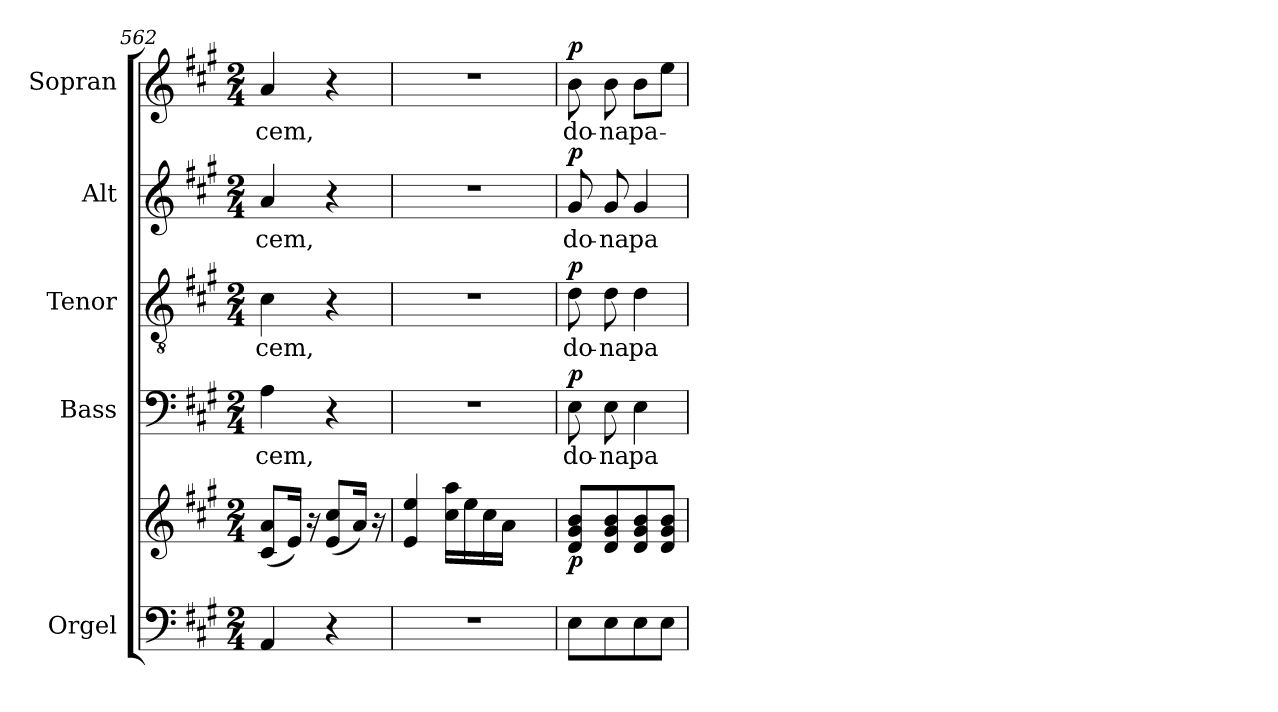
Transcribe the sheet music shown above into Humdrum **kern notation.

**kern	**kern	**dynam	**kern	**text	**dynam	**kern	**text	**dynam	**kern	**text	**dynam	**kern	**text	**dynam
*part5	*part5	*part5	*part4	*part4	*part4	*part3	*part3	*part3	*part2	*part2	*part2	*part1	*part1	*part1
*staff6	*staff5	*staff5/6	*staff4	*staff4	*staff4	*staff3	*staff3	*staff3	*staff2	*staff2	*staff2	*staff1	*staff1	*staff1
*I"Orgel	*	*	*I"Bass	*	*	*I"Tenor	*	*	*I"Alt	*	*	*I"Sopran	*	*
*I'Org.	*	*	*I'B.	*	*	*I'T.	*	*	*I'A.	*	*	*I'S.	*	*
*clefF4	*clefG2	*	*clefF4	*	*	*clefGv2	*	*	*clefG2	*	*	*clefG2	*	*
*k[f#c#g#]	*k[f#c#g#]	*	*k[f#c#g#]	*	*	*k[f#c#g#]	*	*	*k[f#c#g#]	*	*	*k[f#c#g#]	*	*
*A:	*A:	*	*A:	*	*	*A:	*	*	*A:	*	*	*A:	*	*
*M2/4	*M2/4	*	*M2/4	*	*	*M2/4	*	*	*M2/4	*	*	*M2/4	*	*
=562	=562	=562	=562	=562	=562	=562	=562	=562	=562	=562	=562	=562	=562	=562
!	!	!	!	!LO:LY:b	!	!	!LO:LY:b	!	!	!LO:LY:b	!	!	!LO:LY:b	!
4AA/	(<8c#/ 8a/L	.	4A\	-cem,	.	4c#\	-cem,	.	4a/	-cem,	.	4a/	-cem,	.
.	16e/Jk)	.	.	.	.	.	.	.	.	.	.	.	.	.
.	16r	.	.	.	.	.	.	.	.	.	.	.	.	.
4r	(<8e/ 8cc#/L	.	4r	.	.	4r	.	.	4r	.	.	4r	.	.
.	16a/Jk)	.	.	.	.	.	.	.	.	.	.	.	.	.
.	16r	.	.	.	.	.	.	.	.	.	.	.	.	.
=563	=563	=563	=563	=563	=563	=563	=563	=563	=563	=563	=563	=563	=563	=563
2r	4e/ 4ee/	.	2r	.	.	2r	.	.	2r	.	.	2r	.	.
.	16cc#\ 16aa\LL	.	.	.	.	.	.	.	.	.	.	.	.	.
.	16ee\	.	.	.	.	.	.	.	.	.	.	.	.	.
.	16cc#\	.	.	.	.	.	.	.	.	.	.	.	.	.
.	16a\JJ	.	.	.	.	.	.	.	.	.	.	.	.	.
!!LO:LB:g=z
=564	=564	=564	=564	=564	=564	=564	=564	=564	=564	=564	=564	=564	=564	=564
!	!	!LO:DY:b	!	!LO:LY:b	!LO:DY:a	!	!LO:LY:b	!LO:DY:a	!	!LO:LY:b	!LO:DY:a	!	!LO:LY:b	!LO:DY:a
8E\L	8d/ 8g#/ 8b/L	p	8E\	do-	p	8d\	do-	p	8g#/	do-	p	8b\	do-	p
!	!	!	!	!LO:LY:b	!	!	!LO:LY:b	!	!	!LO:LY:b	!	!	!LO:LY:b	!
8E\	8d/ 8g#/ 8b/	.	8E\	-na	.	8d\	-na	.	8g#/	-na	.	8b\	-na	.
!	!	!	!	!LO:LY:b	!	!	!LO:LY:b	!	!	!LO:LY:b	!	!	!LO:LY:b	!
8E\	8d/ 8g#/ 8b/	.	4E\	pa-	.	4d\	pa-	.	4g#/	pa-	.	8b\L	pa-	.
8E\J	8d/ 8g#/ 8b/J	.	.	.	.	.	.	.	.	.	.	8ee\J	.	.
=	=	=	=	=	=	=	=	=	=	=	=	=	=	=
*-	*-	*-	*-	*-	*-	*-	*-	*-	*-	*-	*-	*-	*-	*-
